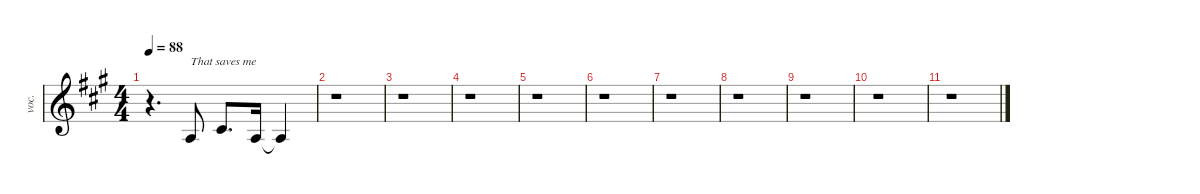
\defaultSystemsLayout 4
\hideDynamics
\bracketExtendMode nobrackets
\otherSystemsTrackNameOrientation horizontal
\track ("Backing Vocals" "voc.") {defaultSystemsLayout 8 instrument altosax}
\staff {score}
\tuning (E4 B3 G3 D3 A2 E2)
\ts (4 4)
\tempo 88
\clef g2
\ks f#minor
r.4{d dy f beam Down} 2.3{acc forcenatural}.8{txt "That saves me" beam Up} 2.2{acc #}.8{d beam Up} 2.3{acc forcenatural}.16{beam Up} 2.3{t acc forcenatural}.4{beam Up} |
r.1{beam Down} |
r.1{beam Down} |
r.1{beam Down} |
r.1{beam Down} |
r.1{beam Down} |
r.1{beam Down} |
r.1{beam Down} |
r.1{beam Down} |
r.1{beam Down} |
r.1{beam Down}
